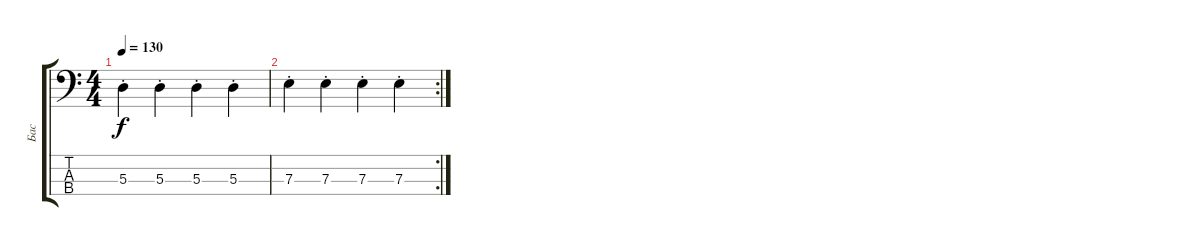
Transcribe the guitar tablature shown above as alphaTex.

\track ("Бас" "Бас") {instrument electricbassfinger}
\staff {score tabs}
\tuning (G2 D2 A1 E1) {hide}
\ts (4 4)
\tempo 130
\clef f4
\ks c
5.3{st}.4{dy f} 5.3{st}.4 5.3{st}.4 5.3{st}.4 |
\rc 2
7.3{st}.4 7.3{st}.4 7.3{st}.4 7.3{st}.4
